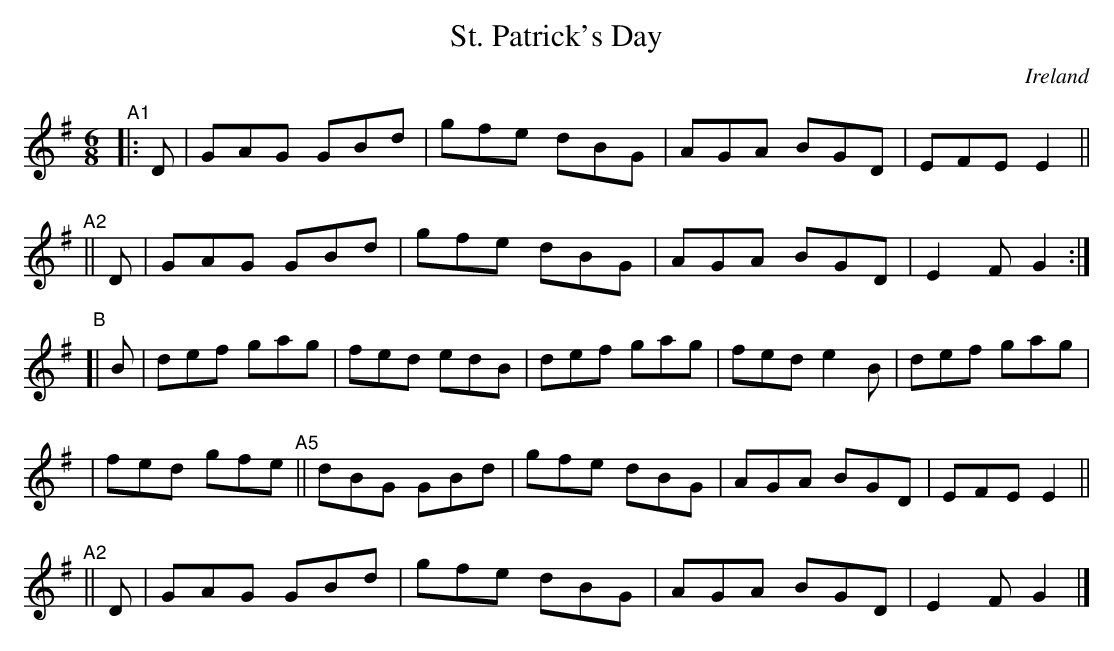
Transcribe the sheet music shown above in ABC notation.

X:1
T: St. Patrick's Day
O: Ireland
M: 6/8
L: 1/8
K: G
"^A1"|: D | GAG GBd | gfe dBG | AGA BGD | EFE E2 ||
"^A2"|| D | GAG GBd | gfe dBG | AGA BGD | E2F G2 :|
"^B" [| B | def gag | fed edB | def gag | fed e2B | def gag |
| fed gfe "^A5"|| dBG GBd | gfe dBG | AGA BGD | EFE E2 ||
"^A2"|| D | GAG GBd | gfe dBG | AGA BGD | E2F G2 |]
